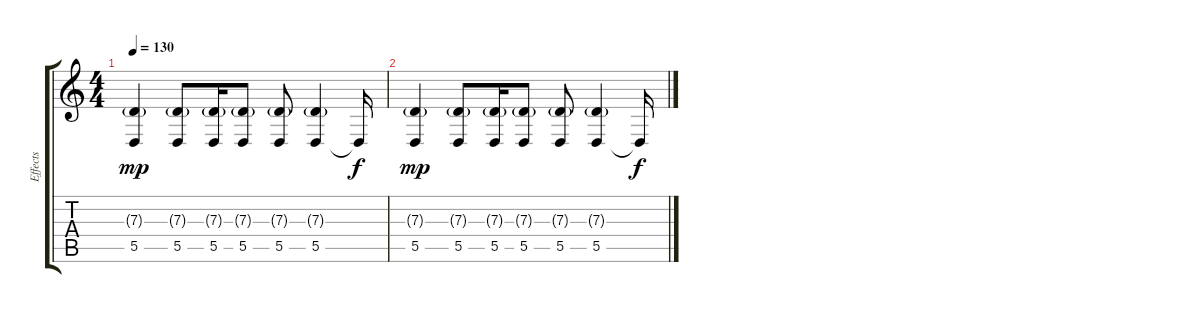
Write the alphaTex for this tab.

\track ("Effects" "Effects") {instrument recorder}
\staff {score tabs}
\tuning (E4 B3 G3 D3 A2 E2) {hide}
\ts (4 4)
\tempo 130
\clef g2
\ks c
(7.3{g} 5.5).4{dy mp} (7.3{g} 5.5).8 (7.3{g} 5.5).16 (7.3{g} 5.5).8 (7.3{g} 5.5).8 (7.3{g} 5.5).4 5.5{t}.16{dy f} |
(7.3{g} 5.5).4{dy mp} (7.3{g} 5.5).8 (7.3{g} 5.5).16 (7.3{g} 5.5).8 (7.3{g} 5.5).8 (7.3{g} 5.5).4 5.5{t}.16{dy f}
